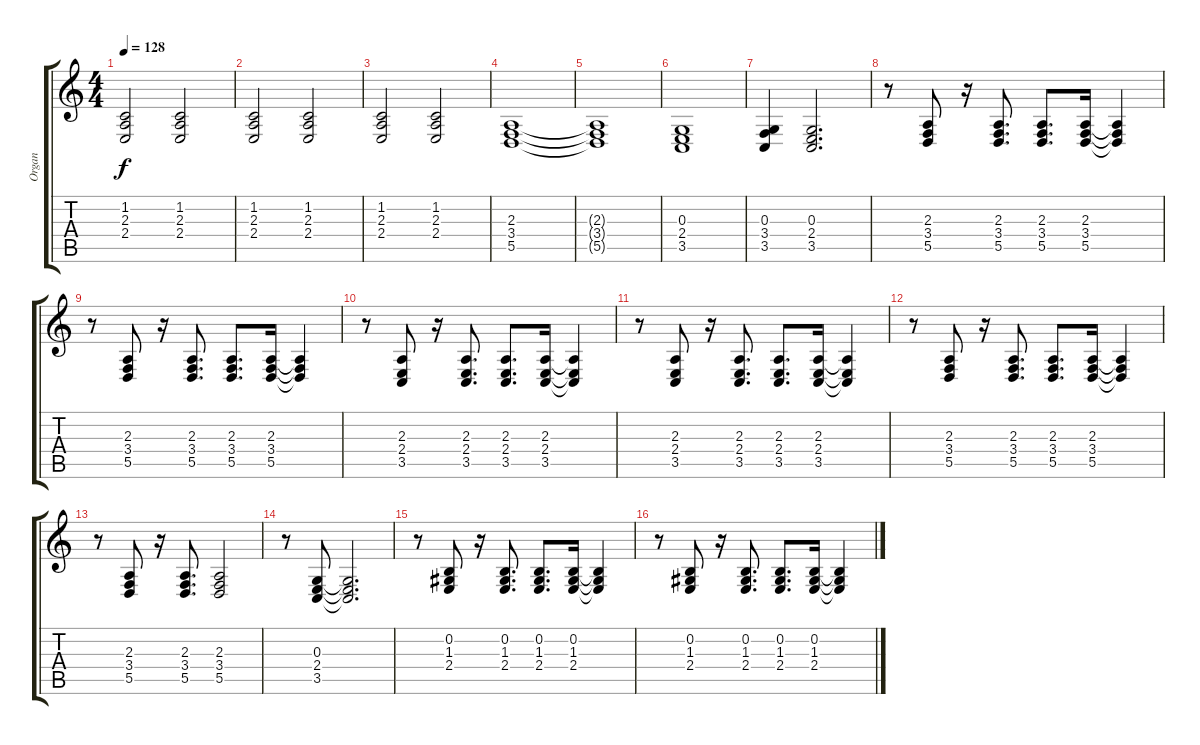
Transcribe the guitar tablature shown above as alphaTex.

\track ("Organ" "Organ") {instrument churchorgan}
\staff {score tabs}
\tuning (E4 B3 G3 D3 A2 E2) {hide}
\ts (4 4)
\tempo 128
\clef g2
\ks c
(1.2 2.3 2.4).2{dy f} (1.2 2.3 2.4).2 |
(1.2 2.3 2.4).2 (1.2 2.3 2.4).2 |
(1.2 2.3 2.4).2 (1.2 2.3 2.4).2 |
(2.3 3.4 5.5).1 |
(2.3{t} 3.4{t} 5.5{t}).1 |
(0.3 2.4 3.5).1 |
(0.3 3.4 3.5).4 (0.3 2.4 3.5).2{d} |
r.8 (2.3 3.4 5.5).8 r.16 (2.3 3.4 5.5).8{d} (2.3 3.4 5.5).8{d} (2.3 3.4 5.5).16 (2.3{t} 3.4{t} 5.5{t}).4 |
r.8 (2.3 3.4 5.5).8 r.16 (2.3 3.4 5.5).8{d} (2.3 3.4 5.5).8{d} (2.3 3.4 5.5).16 (2.3{t} 3.4{t} 5.5{t}).4 |
r.8 (2.3 2.4 3.5).8 r.16 (2.3 2.4 3.5).8{d} (2.3 2.4 3.5).8{d} (2.3 2.4 3.5).16 (2.3{t} 2.4{t} 3.5{t}).4 |
r.8 (2.3 2.4 3.5).8 r.16 (2.3 2.4 3.5).8{d} (2.3 2.4 3.5).8{d} (2.3 2.4 3.5).16 (2.3{t} 2.4{t} 3.5{t}).4 |
r.8 (2.3 3.4 5.5).8 r.16 (2.3 3.4 5.5).8{d} (2.3 3.4 5.5).8{d} (2.3 3.4 5.5).16 (2.3{t} 3.4{t} 5.5{t}).4 |
r.8 (2.3 3.4 5.5).8 r.16 (2.3 3.4 5.5).8{d} (2.3 3.4 5.5).2 |
r.8 (0.3 2.4 3.5).8 (0.3{t} 2.4{t} 3.5{t}).2{d} |
r.8 (0.2 1.3 2.4).8 r.16 (0.2 1.3 2.4).8{d} (0.2 1.3 2.4).8{d} (0.2 1.3 2.4).16 (0.2{t} 1.3{t} 2.4{t}).4 |
r.8 (0.2 1.3 2.4).8 r.16 (0.2 1.3 2.4).8{d} (0.2 1.3 2.4).8{d} (0.2 1.3 2.4).16 (0.2{t} 1.3{t} 2.4{t}).4
